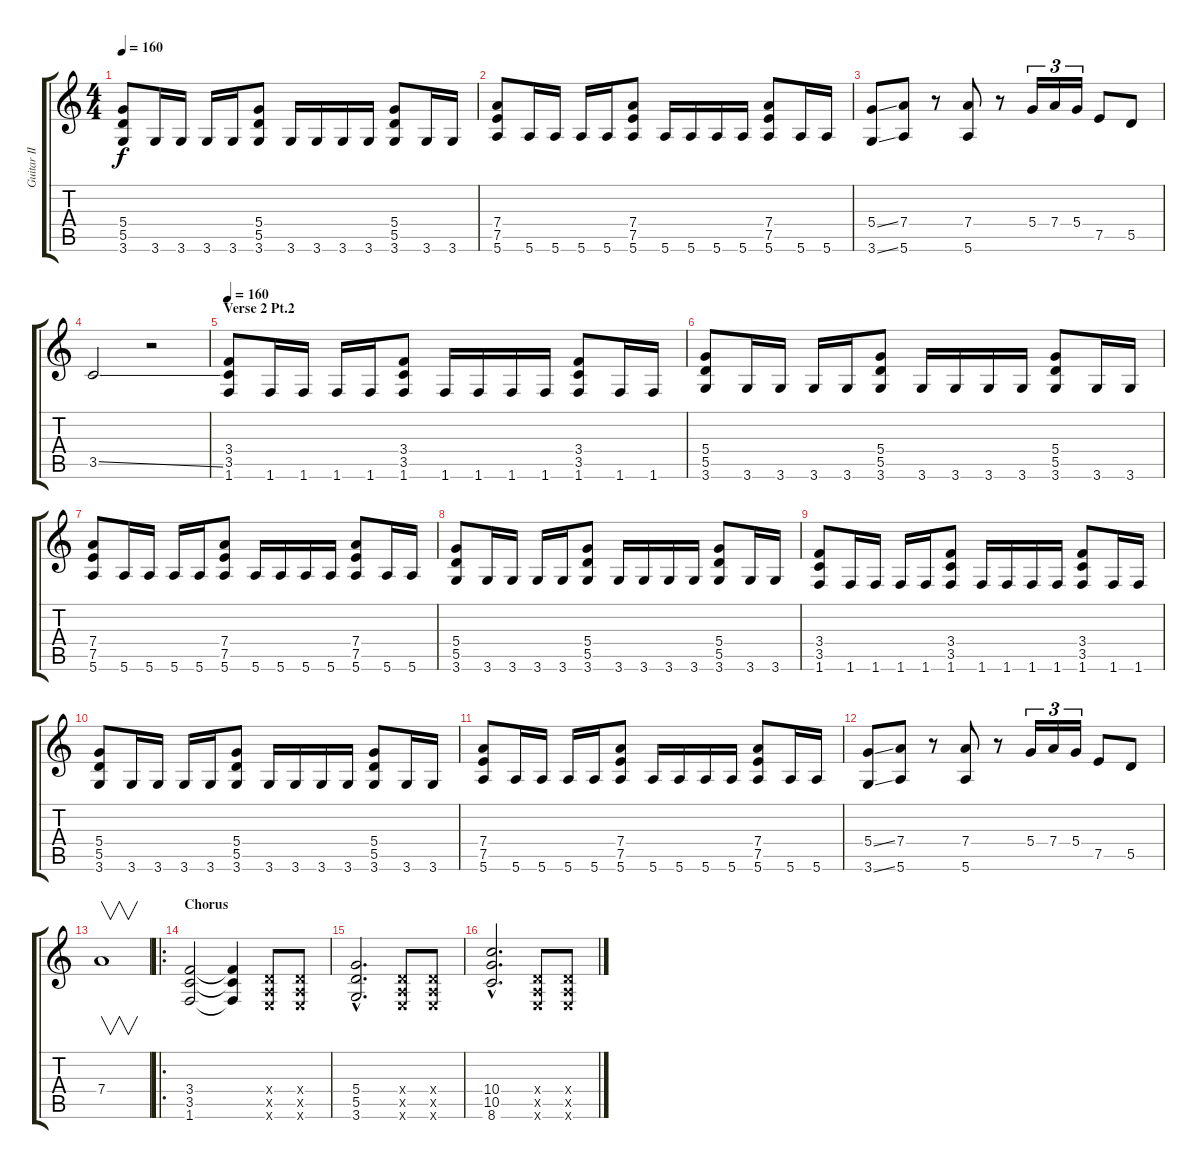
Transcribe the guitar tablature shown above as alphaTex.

\track ("Guitar II" "Guitar II") {instrument overdrivenguitar}
\staff {score tabs}
\tuning (E4 B3 G3 D3 A2 E2) {hide}
\ts (4 4)
\tempo 160
\clef g2
\ks c
(5.4 5.5 3.6).8{dy f} 3.6.16 3.6.16 3.6.16 3.6.16 (5.4 5.5 3.6).8 3.6.16 3.6.16 3.6.16 3.6.16 (5.4 5.5 3.6).8 3.6.16 3.6.16 |
(7.4 7.5 5.6).8 5.6.16 5.6.16 5.6.16 5.6.16 (7.4 7.5 5.6).8 5.6.16 5.6.16 5.6.16 5.6.16 (7.4 7.5 5.6).8 5.6.16 5.6.16 |
(5.4{ss} 3.6{ss}).8{volume 16} (7.4 5.6).8 r.8 (7.4 5.6).8 r.8 5.4.16{tu (3 2)} 7.4.16{tu (3 2)} 5.4.16{tu (3 2)} 7.5.8 5.5.8 |
3.5{ss}.2 r.2 |
\section ("" "Verse 2 Pt.2")
\tempo 160
(3.4 3.5 1.6).8{volume 13} 1.6.16 1.6.16 1.6.16 1.6.16 (3.4 3.5 1.6).8 1.6.16 1.6.16 1.6.16 1.6.16 (3.4 3.5 1.6).8 1.6.16 1.6.16 |
(5.4 5.5 3.6).8 3.6.16 3.6.16 3.6.16 3.6.16 (5.4 5.5 3.6).8 3.6.16 3.6.16 3.6.16 3.6.16 (5.4 5.5 3.6).8 3.6.16 3.6.16 |
(7.4 7.5 5.6).8 5.6.16 5.6.16 5.6.16 5.6.16 (7.4 7.5 5.6).8 5.6.16 5.6.16 5.6.16 5.6.16 (7.4 7.5 5.6).8 5.6.16 5.6.16 |
(5.4 5.5 3.6).8 3.6.16 3.6.16 3.6.16 3.6.16 (5.4 5.5 3.6).8 3.6.16 3.6.16 3.6.16 3.6.16 (5.4 5.5 3.6).8 3.6.16 3.6.16 |
(3.4 3.5 1.6).8 1.6.16 1.6.16 1.6.16 1.6.16 (3.4 3.5 1.6).8 1.6.16 1.6.16 1.6.16 1.6.16 (3.4 3.5 1.6).8 1.6.16 1.6.16 |
(5.4 5.5 3.6).8 3.6.16 3.6.16 3.6.16 3.6.16 (5.4 5.5 3.6).8 3.6.16 3.6.16 3.6.16 3.6.16 (5.4 5.5 3.6).8 3.6.16 3.6.16 |
(7.4 7.5 5.6).8 5.6.16 5.6.16 5.6.16 5.6.16 (7.4 7.5 5.6).8 5.6.16 5.6.16 5.6.16 5.6.16 (7.4 7.5 5.6).8 5.6.16 5.6.16 |
(5.4{ss} 3.6{ss}).8{volume 16} (7.4 5.6).8 r.8 (7.4 5.6).8 r.8 5.4.16{tu (3 2)} 7.4.16{tu (3 2)} 5.4.16{tu (3 2)} 7.5.8 5.5.8 |
7.4.1{v} |
\ro
\section ("" "Chorus")
(3.4 3.5 1.6).2{volume 13} (3.4{t} 3.5{t} 1.6{t}).4 (0.4{x} 0.5{x} 0.6{x}).8 (0.4{x} 0.5{x} 0.6{x}).8 |
(5.4{hac} 5.5{hac} 3.6{hac}).2{d} (0.4{x} 0.5{x} 0.6{x}).8 (0.4{x} 0.5{x} 0.6{x}).8 |
(10.4{hac} 10.5{hac} 8.6{hac}).2{d} (0.4{x} 0.5{x} 0.6{x}).8 (0.4{x} 0.5{x} 0.6{x}).8
